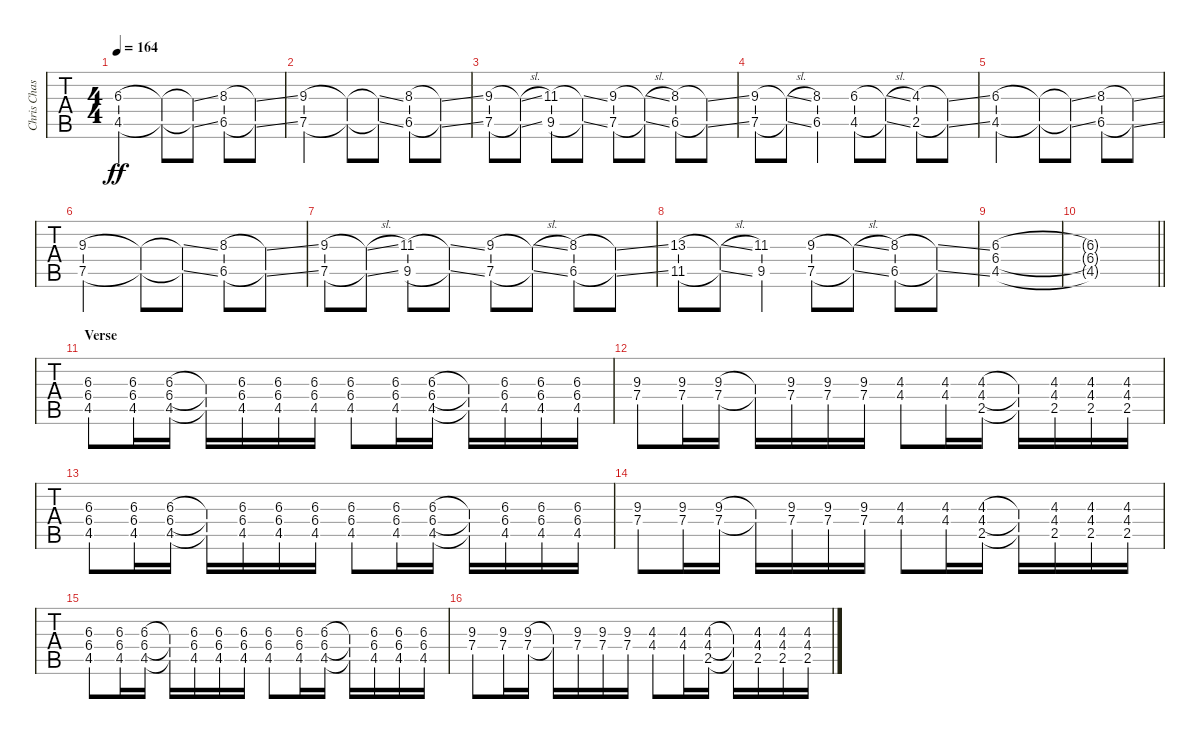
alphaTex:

\track ("Chris Chasse - Guitar" "Chris Chas") {instrument distortionguitar}
\staff {tabs}
\tuning (Eb4 Bb3 Gb3 Db3 Ab2 Eb2) {hide}
\ts (4 4)
\tempo 164
\clef g2
\ks eb
(6.3 4.5).2{dy ff} (6.3{t} 4.5{t}).8 (6.3{ss t} 4.5{ss t}).8 (8.3 6.5).8 (8.3{ss t} 6.5{ss t}).8 |
(9.3 7.5).2 (9.3{t} 7.5{t}).8 (9.3{ss t} 7.5{ss t}).8 (8.3 6.5).8 (8.3{ss t} 6.5{ss t}).8 |
(9.3 7.5).8 (9.3{sl t} 7.5{sl t}).8 (11.3 9.5).8 (11.3{ss t} 9.5{ss t}).8 (9.3 7.5).8 (9.3{sl t} 7.5{sl t}).8 (8.3 6.5).8 (8.3{ss t} 6.5{ss t}).8 |
(9.3 7.5).8 (9.3{sl t} 7.5{sl t}).8 (8.3 6.5).4 (6.3 4.5).8 (6.3{sl t} 4.5{sl t}).8 (4.3 2.5).8 (4.3{ss t} 2.5{ss t}).8 |
(6.3 4.5).2 (6.3{t} 4.5{t}).8 (6.3{ss t} 4.5{ss t}).8 (8.3 6.5).8 (8.3{ss t} 6.5{ss t}).8 |
(9.3 7.5).2 (9.3{t} 7.5{t}).8 (9.3{ss t} 7.5{ss t}).8 (8.3 6.5).8 (8.3{ss t} 6.5{ss t}).8 |
(9.3 7.5).8 (9.3{sl t} 7.5{sl t}).8 (11.3 9.5).8 (11.3{ss t} 9.5{ss t}).8 (9.3 7.5).8 (9.3{sl t} 7.5{sl t}).8 (8.3 6.5).8 (8.3{ss t} 6.5{ss t}).8 |
(13.3 11.5).8 (13.3{sl t} 11.5{sl t}).8 (11.3 9.5).4 (9.3 7.5).8 (9.3{sl t} 7.5{sl t}).8 (8.3 6.5).8 (8.3{ss t} 6.5{ss t}).8 |
(6.3 6.4 4.5).1 |
\barLineRight lightlight
(6.3{t} 6.4{t} 4.5{t}).1 |
\section ("" "Verse")
(6.3 6.4 4.5).8{balance 16} (6.3 6.4 4.5).16 (6.3 6.4 4.5).16 (6.3{t} 6.4{t} 4.5{t}).16 (6.3 6.4 4.5).16 (6.3 6.4 4.5).16 (6.3 6.4 4.5).16 (6.3 6.4 4.5).8 (6.3 6.4 4.5).16 (6.3 6.4 4.5).16 (6.3{t} 6.4{t} 4.5{t}).16 (6.3 6.4 4.5).16 (6.3 6.4 4.5).16 (6.3 6.4 4.5).16 |
(9.3 7.4).8 (9.3 7.4).16 (9.3 7.4).16 (9.3{t} 7.4{t}).16 (9.3 7.4).16 (9.3 7.4).16 (9.3 7.4).16 (4.3 4.4).8 (4.3 4.4).16 (4.3 4.4 2.5).16 (4.3{t} 4.4{t} 2.5{t}).16 (4.3 4.4 2.5).16 (4.3 4.4 2.5).16 (4.3 4.4 2.5).16 |
(6.3 6.4 4.5).8 (6.3 6.4 4.5).16 (6.3 6.4 4.5).16 (6.3{t} 6.4{t} 4.5{t}).16 (6.3 6.4 4.5).16 (6.3 6.4 4.5).16 (6.3 6.4 4.5).16 (6.3 6.4 4.5).8 (6.3 6.4 4.5).16 (6.3 6.4 4.5).16 (6.3{t} 6.4{t} 4.5{t}).16 (6.3 6.4 4.5).16 (6.3 6.4 4.5).16 (6.3 6.4 4.5).16 |
(9.3 7.4).8 (9.3 7.4).16 (9.3 7.4).16 (9.3{t} 7.4{t}).16 (9.3 7.4).16 (9.3 7.4).16 (9.3 7.4).16 (4.3 4.4).8 (4.3 4.4).16 (4.3 4.4 2.5).16 (4.3{t} 4.4{t} 2.5{t}).16 (4.3 4.4 2.5).16 (4.3 4.4 2.5).16 (4.3 4.4 2.5).16 |
(6.3 6.4 4.5).8 (6.3 6.4 4.5).16 (6.3 6.4 4.5).16 (6.3{t} 6.4{t} 4.5{t}).16 (6.3 6.4 4.5).16 (6.3 6.4 4.5).16 (6.3 6.4 4.5).16 (6.3 6.4 4.5).8 (6.3 6.4 4.5).16 (6.3 6.4 4.5).16 (6.3{t} 6.4{t} 4.5{t}).16 (6.3 6.4 4.5).16 (6.3 6.4 4.5).16 (6.3 6.4 4.5).16 |
(9.3 7.4).8 (9.3 7.4).16 (9.3 7.4).16 (9.3{t} 7.4{t}).16 (9.3 7.4).16 (9.3 7.4).16 (9.3 7.4).16 (4.3 4.4).8 (4.3 4.4).16 (4.3 4.4 2.5).16 (4.3{t} 4.4{t} 2.5{t}).16 (4.3 4.4 2.5).16 (4.3 4.4 2.5).16 (4.3 4.4 2.5).16
